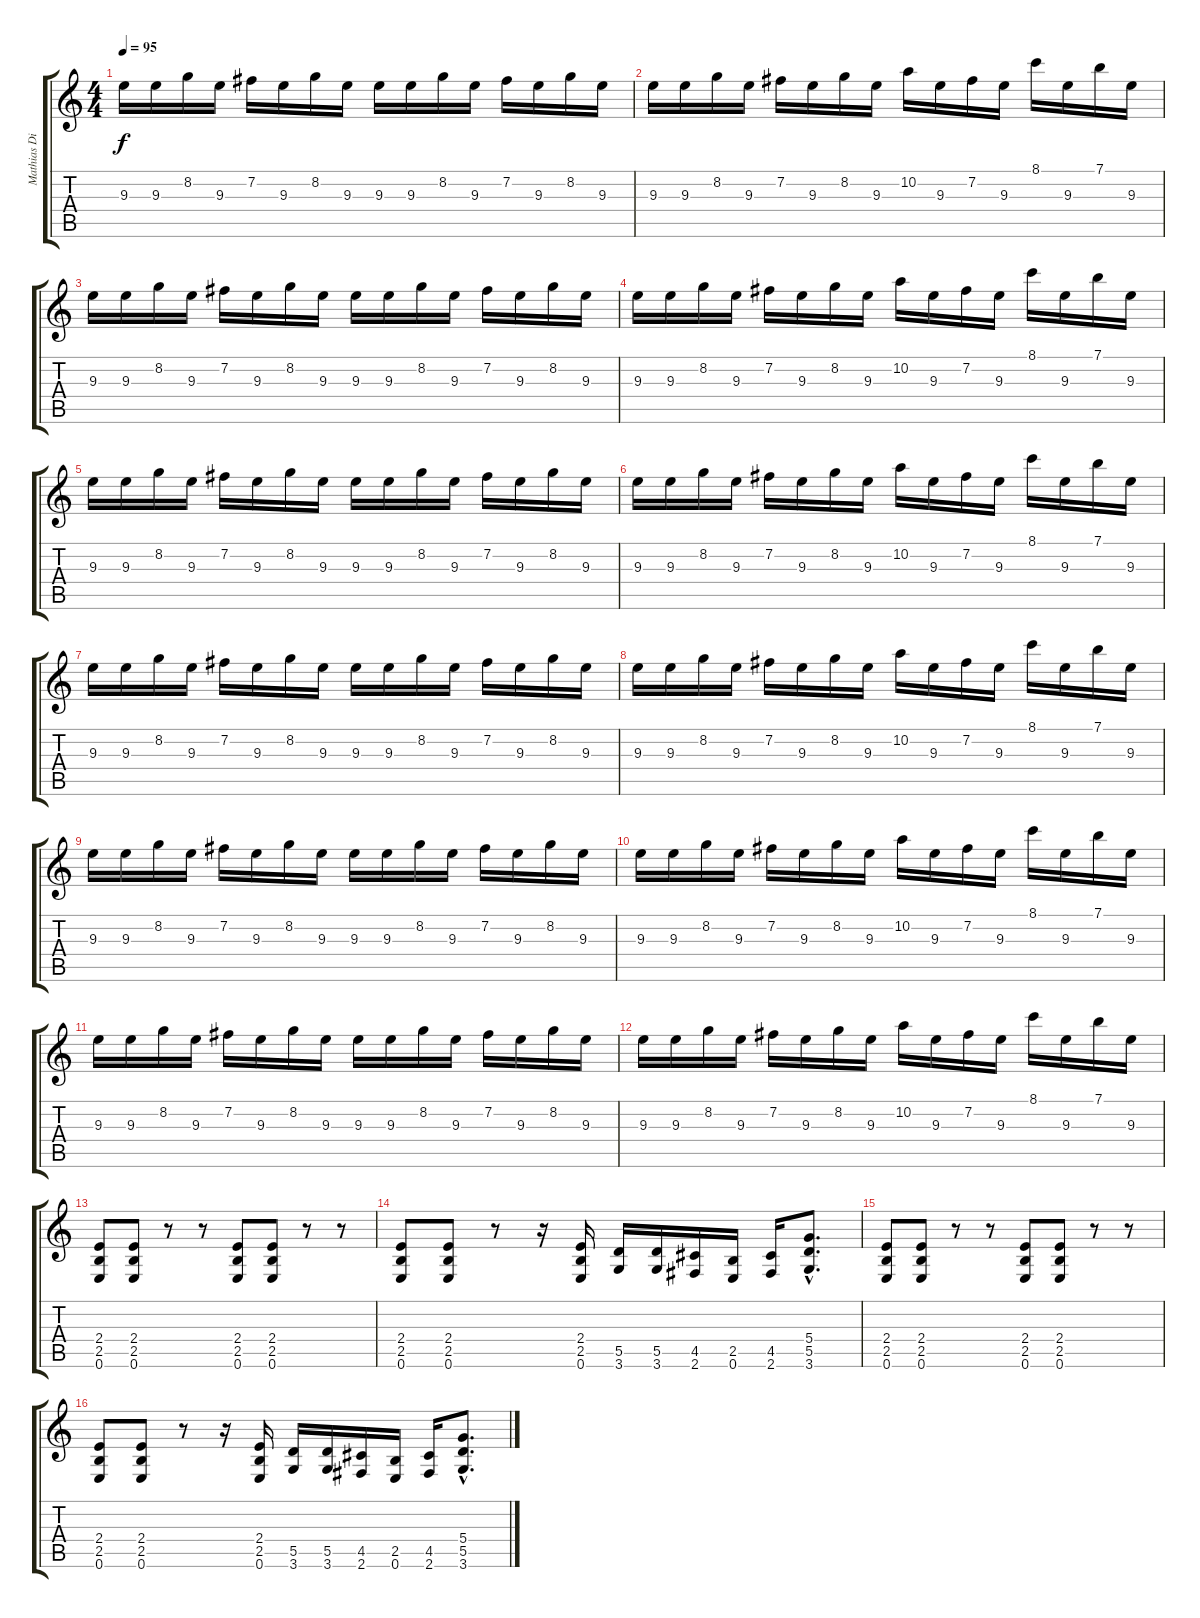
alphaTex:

\track ("Mathias Dieth - rythm & solo" "Mathias Di") {instrument distortionguitar}
\staff {score tabs}
\tuning (E4 B3 G3 D3 A2 E2) {hide}
\ts (4 4)
\tempo 95
\clef g2
\ks c
9.3.16{dy f instrument distortionguitar} 9.3.16 8.2.16 9.3.16 7.2.16 9.3.16 8.2.16 9.3.16 9.3.16 9.3.16 8.2.16 9.3.16 7.2.16 9.3.16 8.2.16 9.3.16 |
9.3.16 9.3.16 8.2.16 9.3.16 7.2.16 9.3.16 8.2.16 9.3.16 10.2.16 9.3.16 7.2.16 9.3.16 8.1.16 9.3.16 7.1.16 9.3.16 |
9.3.16 9.3.16 8.2.16 9.3.16 7.2.16 9.3.16 8.2.16 9.3.16 9.3.16 9.3.16 8.2.16 9.3.16 7.2.16 9.3.16 8.2.16 9.3.16 |
9.3.16 9.3.16 8.2.16 9.3.16 7.2.16 9.3.16 8.2.16 9.3.16 10.2.16 9.3.16 7.2.16 9.3.16 8.1.16 9.3.16 7.1.16 9.3.16 |
9.3.16 9.3.16 8.2.16 9.3.16 7.2.16 9.3.16 8.2.16 9.3.16 9.3.16 9.3.16 8.2.16 9.3.16 7.2.16 9.3.16 8.2.16 9.3.16 |
9.3.16 9.3.16 8.2.16 9.3.16 7.2.16 9.3.16 8.2.16 9.3.16 10.2.16 9.3.16 7.2.16 9.3.16 8.1.16 9.3.16 7.1.16 9.3.16 |
9.3.16 9.3.16 8.2.16 9.3.16 7.2.16 9.3.16 8.2.16 9.3.16 9.3.16 9.3.16 8.2.16 9.3.16 7.2.16 9.3.16 8.2.16 9.3.16 |
9.3.16 9.3.16 8.2.16 9.3.16 7.2.16 9.3.16 8.2.16 9.3.16 10.2.16 9.3.16 7.2.16 9.3.16 8.1.16 9.3.16 7.1.16 9.3.16 |
9.3.16 9.3.16 8.2.16 9.3.16 7.2.16 9.3.16 8.2.16 9.3.16 9.3.16 9.3.16 8.2.16 9.3.16 7.2.16 9.3.16 8.2.16 9.3.16 |
9.3.16 9.3.16 8.2.16 9.3.16 7.2.16 9.3.16 8.2.16 9.3.16 10.2.16 9.3.16 7.2.16 9.3.16 8.1.16 9.3.16 7.1.16 9.3.16 |
9.3.16 9.3.16 8.2.16 9.3.16 7.2.16 9.3.16 8.2.16 9.3.16 9.3.16 9.3.16 8.2.16 9.3.16 7.2.16 9.3.16 8.2.16 9.3.16 |
9.3.16 9.3.16 8.2.16 9.3.16 7.2.16 9.3.16 8.2.16 9.3.16 10.2.16 9.3.16 7.2.16 9.3.16 8.1.16 9.3.16 7.1.16 9.3.16 |
(2.4 2.5 0.6).8 (2.4 2.5 0.6).8 r.8 r.8 (2.4 2.5 0.6).8 (2.4 2.5 0.6).8 r.8 r.8 |
(2.4 2.5 0.6).8 (2.4 2.5 0.6).8 r.8 r.16 (2.4 2.5 0.6).16 (5.5 3.6).16 (5.5 3.6).16 (4.5 2.6).16 (2.5 0.6).16 (4.5 2.6).16 (5.4{hac} 5.5{hac} 3.6{hac}).8{d} |
(2.4 2.5 0.6).8 (2.4 2.5 0.6).8 r.8 r.8 (2.4 2.5 0.6).8 (2.4 2.5 0.6).8 r.8 r.8 |
(2.4 2.5 0.6).8 (2.4 2.5 0.6).8 r.8 r.16 (2.4 2.5 0.6).16 (5.5 3.6).16 (5.5 3.6).16 (4.5 2.6).16 (2.5 0.6).16 (4.5 2.6).16 (5.4{hac} 5.5{hac} 3.6{hac}).8{d}
